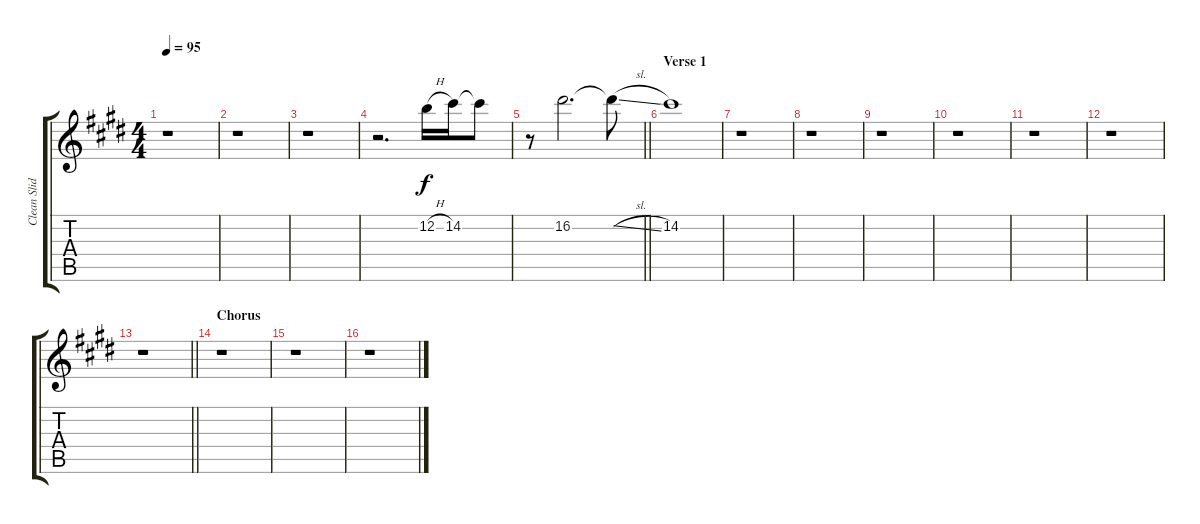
\track ("Clean Slide Guitar" "Clean Slid") {instrument electricguitarjazz}
\staff {score tabs}
\tuning (E4 B3 G3 D3 A2 E2) {hide}
\ts (4 4)
\tempo 95
\clef g2
\ks e
r.1{dy f instrument electricguitarjazz} |
r.1 |
r.1 |
r.2{d} 12.2{h}.16 14.2.16 14.2{t}.8 |
\barLineRight lightlight
r.8 16.2.2{d} 16.2{sl t}.8 |
\section ("" "Verse 1")
14.2.1 |
r.1 |
r.1 |
r.1 |
r.1 |
r.1 |
r.1 |
\barLineRight lightlight
r.1 |
\section ("" "Chorus")
r.1 |
r.1 |
r.1
